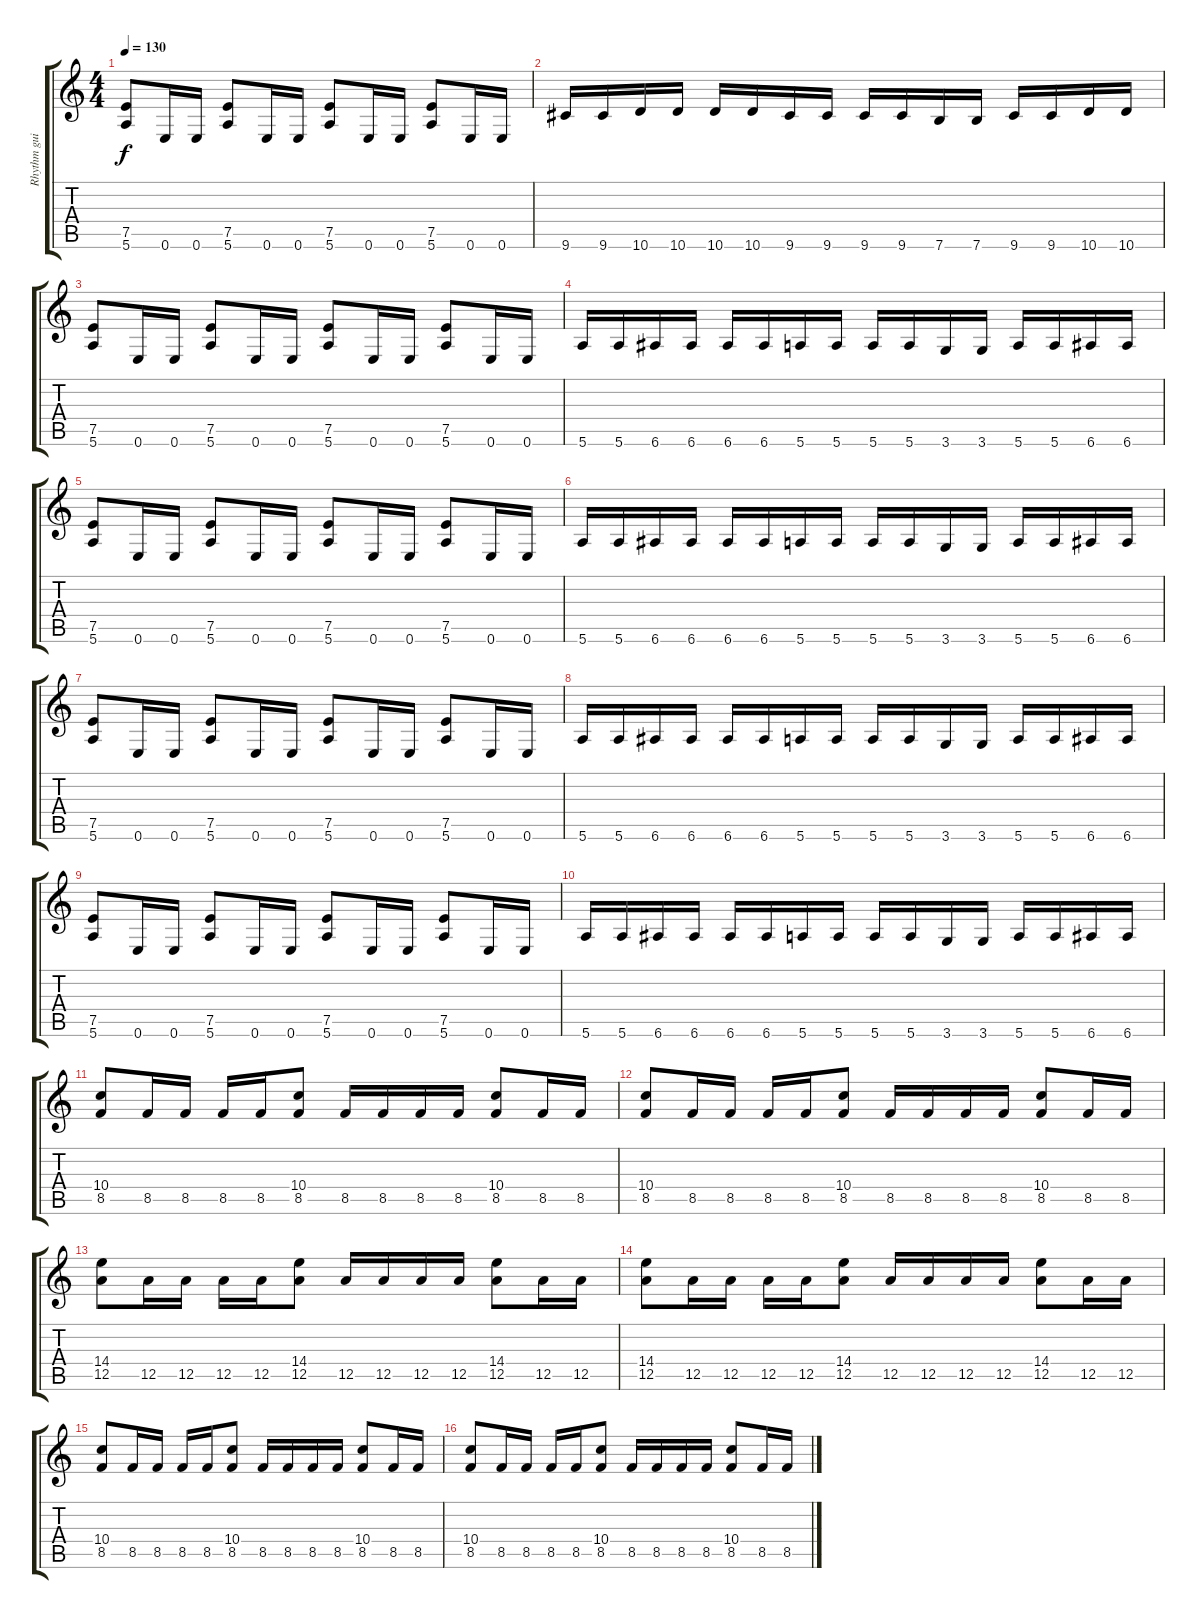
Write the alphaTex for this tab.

\track ("Rhythm guitar" "Rhythm gui") {instrument overdrivenguitar}
\staff {score tabs}
\tuning (E4 B3 G3 D3 A2 E2) {hide}
\ts (4 4)
\tempo 130
\clef g2
\ks c
(7.5 5.6).8{dy f} 0.6.16 0.6.16 (7.5 5.6).8 0.6.16 0.6.16 (7.5 5.6).8 0.6.16 0.6.16 (7.5 5.6).8 0.6.16 0.6.16 |
9.6.16 9.6.16 10.6.16 10.6.16 10.6.16 10.6.16 9.6.16 9.6.16 9.6.16 9.6.16 7.6.16 7.6.16 9.6.16 9.6.16 10.6.16 10.6.16 |
(7.5 5.6).8 0.6.16 0.6.16 (7.5 5.6).8 0.6.16 0.6.16 (7.5 5.6).8 0.6.16 0.6.16 (7.5 5.6).8 0.6.16 0.6.16 |
5.6.16 5.6.16 6.6.16 6.6.16 6.6.16 6.6.16 5.6.16 5.6.16 5.6.16 5.6.16 3.6.16 3.6.16 5.6.16 5.6.16 6.6.16 6.6.16 |
(7.5 5.6).8 0.6.16 0.6.16 (7.5 5.6).8 0.6.16 0.6.16 (7.5 5.6).8 0.6.16 0.6.16 (7.5 5.6).8 0.6.16 0.6.16 |
5.6.16 5.6.16 6.6.16 6.6.16 6.6.16 6.6.16 5.6.16 5.6.16 5.6.16 5.6.16 3.6.16 3.6.16 5.6.16 5.6.16 6.6.16 6.6.16 |
(7.5 5.6).8 0.6.16 0.6.16 (7.5 5.6).8 0.6.16 0.6.16 (7.5 5.6).8 0.6.16 0.6.16 (7.5 5.6).8 0.6.16 0.6.16 |
5.6.16 5.6.16 6.6.16 6.6.16 6.6.16 6.6.16 5.6.16 5.6.16 5.6.16 5.6.16 3.6.16 3.6.16 5.6.16 5.6.16 6.6.16 6.6.16 |
(7.5 5.6).8 0.6.16 0.6.16 (7.5 5.6).8 0.6.16 0.6.16 (7.5 5.6).8 0.6.16 0.6.16 (7.5 5.6).8 0.6.16 0.6.16 |
5.6.16 5.6.16 6.6.16 6.6.16 6.6.16 6.6.16 5.6.16 5.6.16 5.6.16 5.6.16 3.6.16 3.6.16 5.6.16 5.6.16 6.6.16 6.6.16 |
(10.4 8.5).8 8.5.16 8.5.16 8.5.16 8.5.16 (10.4 8.5).8 8.5.16 8.5.16 8.5.16 8.5.16 (10.4 8.5).8 8.5.16 8.5.16 |
(10.4 8.5).8 8.5.16 8.5.16 8.5.16 8.5.16 (10.4 8.5).8 8.5.16 8.5.16 8.5.16 8.5.16 (10.4 8.5).8 8.5.16 8.5.16 |
(14.4 12.5).8 12.5.16 12.5.16 12.5.16 12.5.16 (14.4 12.5).8 12.5.16 12.5.16 12.5.16 12.5.16 (14.4 12.5).8 12.5.16 12.5.16 |
(14.4 12.5).8 12.5.16 12.5.16 12.5.16 12.5.16 (14.4 12.5).8 12.5.16 12.5.16 12.5.16 12.5.16 (14.4 12.5).8 12.5.16 12.5.16 |
(10.4 8.5).8 8.5.16 8.5.16 8.5.16 8.5.16 (10.4 8.5).8 8.5.16 8.5.16 8.5.16 8.5.16 (10.4 8.5).8 8.5.16 8.5.16 |
(10.4 8.5).8 8.5.16 8.5.16 8.5.16 8.5.16 (10.4 8.5).8 8.5.16 8.5.16 8.5.16 8.5.16 (10.4 8.5).8 8.5.16 8.5.16
